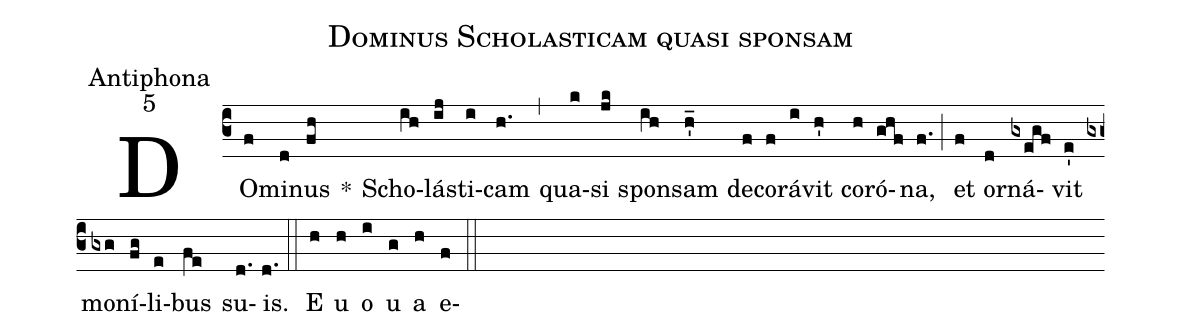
name:Dominus Scholasticam quasi sponsam;
office-part:Antiphona;
mode:5;
%%
(c3)DO(f)mi(d)nus(fh) *() Scho(ih)lás(ij)ti(i)cam(h.) (,) qua(k)si(jk) spon(ih)sam(h'_) de(f)co(f)rá(i)vit(h') co(h)ró(ghf)na,(f.) (;) et(f) or(d)ná(gxegf)vit(e') mo(gxg)ní(fg)li(e)bus(fe) su(d.)is.(d.) (::)
E(h) u(h) o(i) u(g) a(h) e(f)(::)
